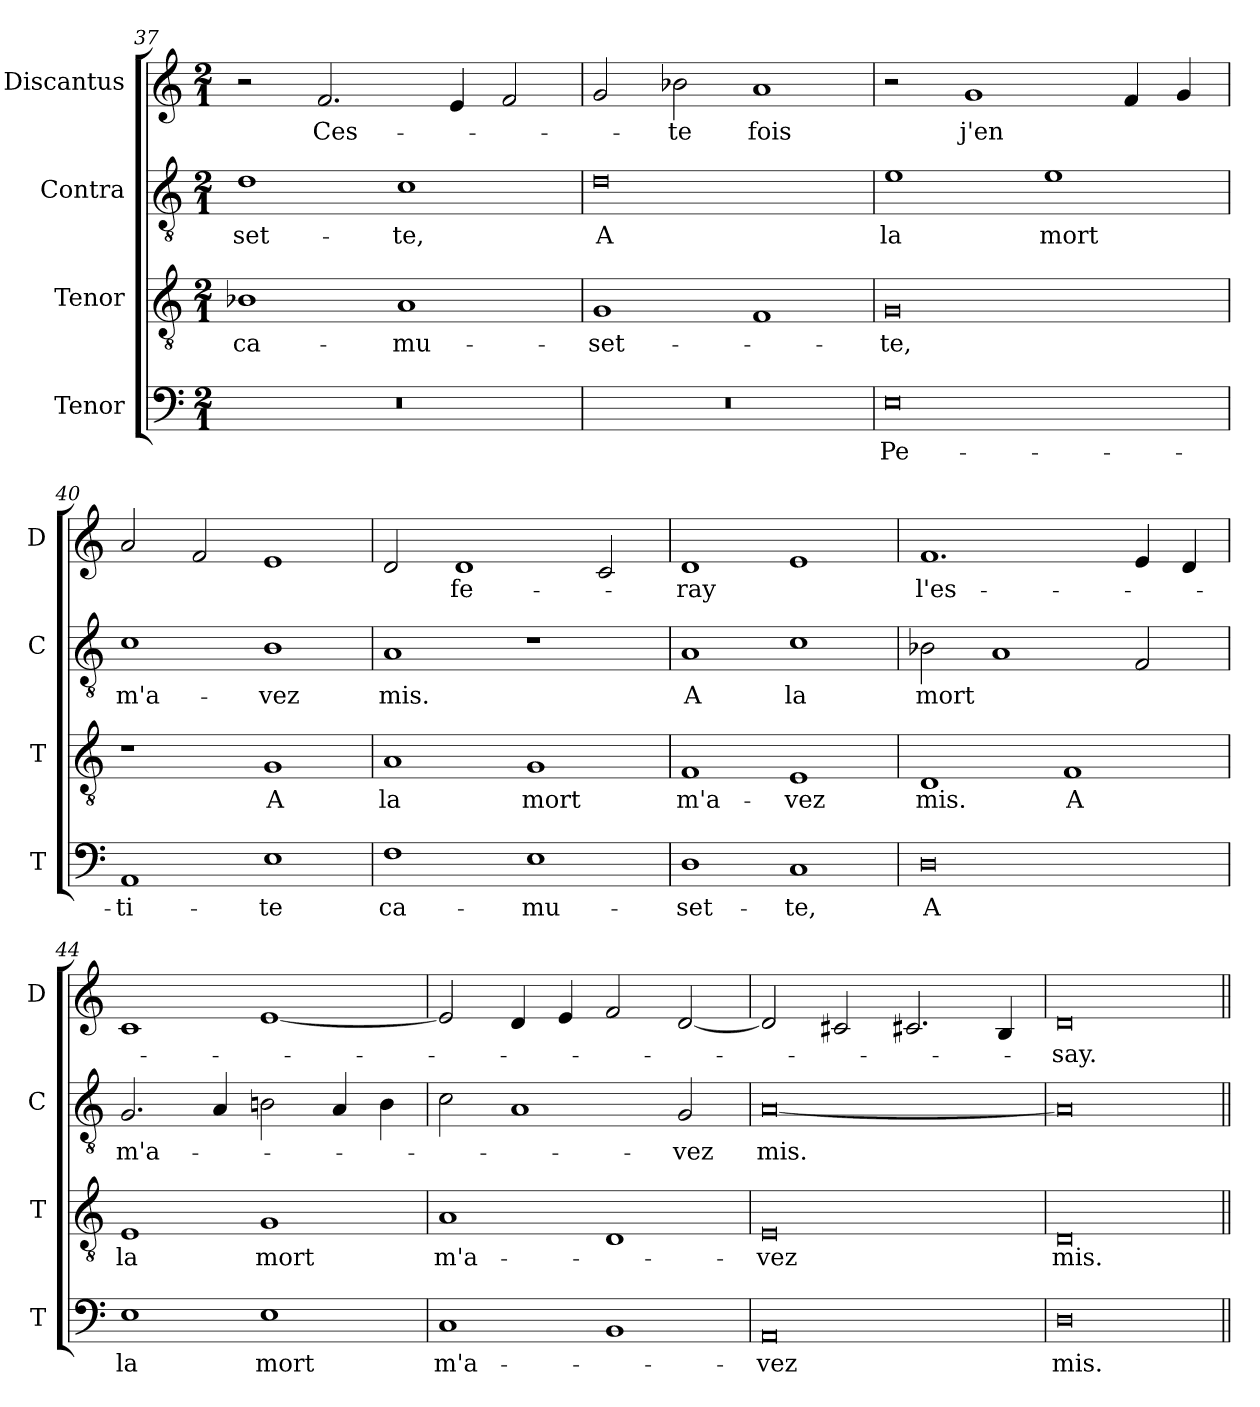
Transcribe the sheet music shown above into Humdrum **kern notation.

**kern	**text	**kern	**text	**kern	**text	**kern	**text
*part4	*part4	*part3	*part3	*part2	*part2	*part1	*part1
*staff4	*staff4	*staff3	*staff3	*staff2	*staff2	*staff1	*staff1
*I"Tenor	*	*I"Tenor	*	*I"Contra	*	*I"Discantus	*
*I'T	*	*I'T	*	*I'C	*	*I'D	*
*clefF4	*	*clefGv2	*	*clefGv2	*	*clefG2	*
*k[]	*	*k[]	*	*k[]	*	*k[]	*
*M2/1	*	*M2/1	*	*M2/1	*	*M2/1	*
=37	=37	=37	=37	=37	=37	=37	=37
0r	.	1B-X	ca-	1d	-set-	2r	.
.	.	.	.	.	.	2.f/	Ces-
.	.	1A	-mu-	1c	-te,	.	.
.	.	.	.	.	.	4e/	.
.	.	.	.	.	.	2f/	.
=38	=38	=38	=38	=38	=38	=38	=38
0r	.	1G	-set-	0d	A	2g/	.
.	.	.	.	.	.	2b-X\	-te
.	.	1F	.	.	.	1a	fois
=39	=39	=39	=39	=39	=39	=39	=39
0E	Pe-	0G	-te,	1e	la	2r	.
.	.	.	.	.	.	1g	j'en
.	.	.	.	1e	mort	.	.
.	.	.	.	.	.	4f/	.
.	.	.	.	.	.	4g/	.
=40	=40	=40	=40	=40	=40	=40	=40
1AA	-ti-	1r	.	1c	m'a-	2a/	.
.	.	.	.	.	.	2f/	.
1E	-te	1G	A	1B	-vez	1e	.
=41	=41	=41	=41	=41	=41	=41	=41
1F	ca-	1A	la	1A	mis.	2d/	.
.	.	.	.	.	.	1d	fe-
1E	-mu-	1G	mort	1r	.	.	.
.	.	.	.	.	.	2c/	.
=42	=42	=42	=42	=42	=42	=42	=42
1D	-set-	1F	m'a-	1A	A	1d	-ray
1C	-te,	1E	-vez	1c	la	1e	.
=43	=43	=43	=43	=43	=43	=43	=43
0D	A	1D	mis.	2B-X\	mort	1.f	l'es-
.	.	.	.	1A	.	.	.
.	.	1F	A	.	.	.	.
.	.	.	.	2F/	.	4e/	.
.	.	.	.	.	.	4d/	.
=44	=44	=44	=44	=44	=44	=44	=44
1E	la	1E	la	2.G/	m'a-	1c	.
.	.	.	.	4A/	.	.	.
1E	mort	1G	mort	2Bn\	.	[1e	.
.	.	.	.	4A/	.	.	.
.	.	.	.	4B\	.	.	.
=45	=45	=45	=45	=45	=45	=45	=45
1C	m'a-	1A	m'a-	2c\	.	2e/]	.
.	.	.	.	1A	.	4d/	.
.	.	.	.	.	.	4e/	.
1BB	.	1D	.	.	.	2f/	.
.	.	.	.	2G/	-vez	[2d/	.
=46	=46	=46	=46	=46	=46	=46	=46
0AA	-vez	0E	-vez	[0A	mis.	2d/]	.
.	.	.	.	.	.	2c#X/	.
.	.	.	.	.	.	2.c#X/	.
.	.	.	.	.	.	4B/	.
=47	=47	=47	=47	=47	=47	=47	=47
0D	mis.	0D	mis.	0A]	.	0d	-say.
=||	=||	=||	=||	=||	=||	=||	=||
*-	*-	*-	*-	*-	*-	*-	*-
